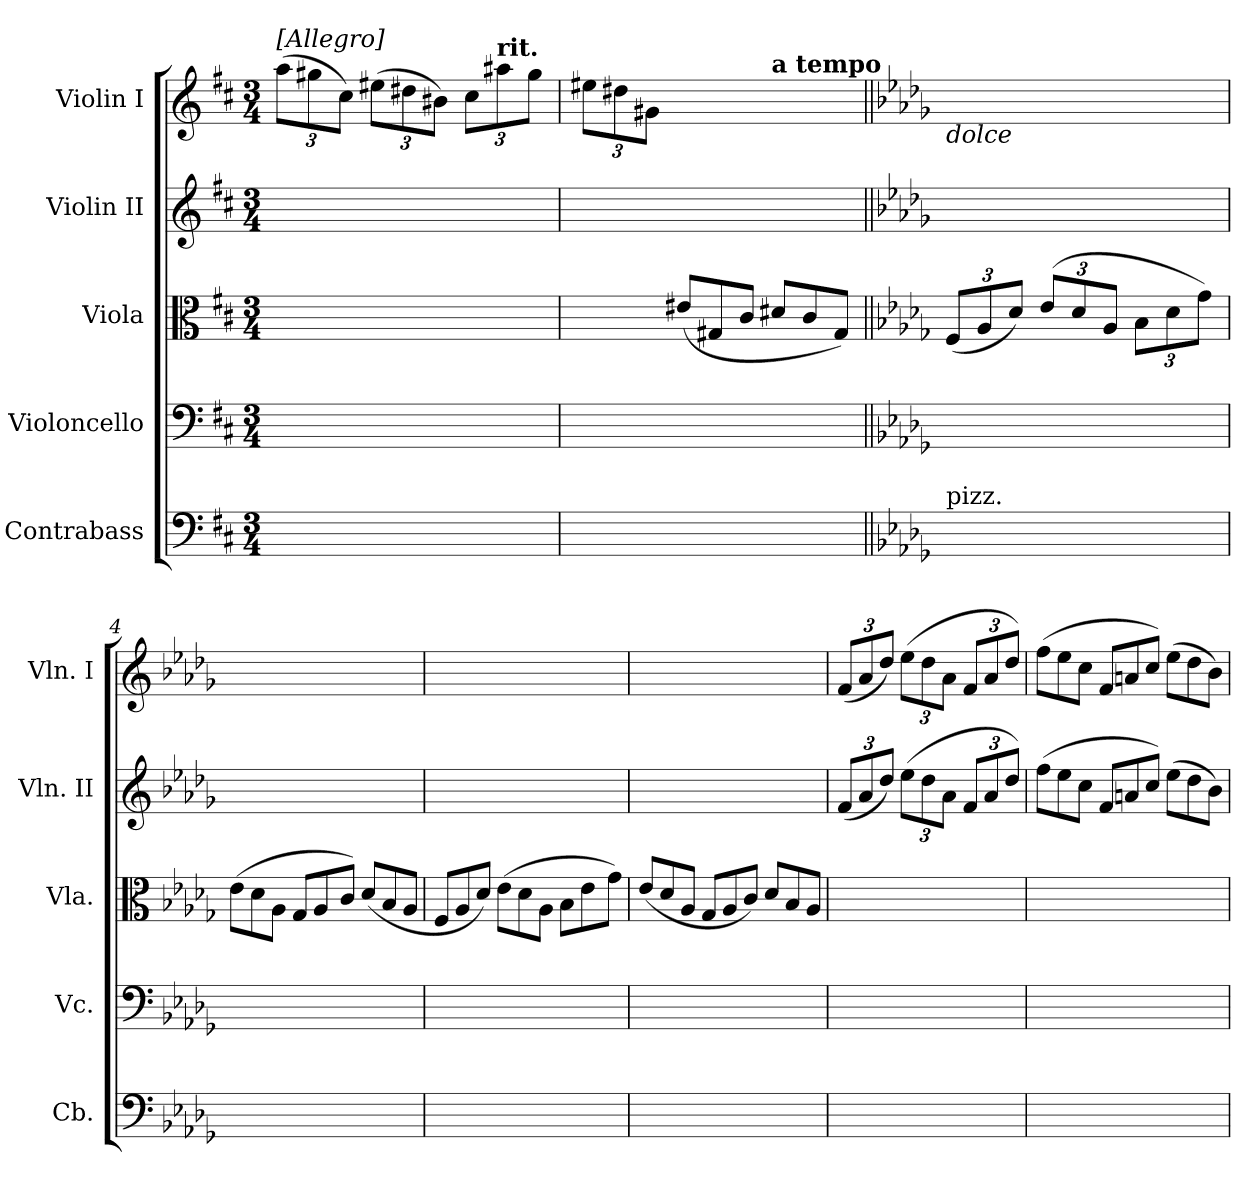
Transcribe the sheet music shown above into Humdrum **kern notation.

**kern	**kern	**kern	**kern	**kern
*part5	*part4	*part3	*part2	*part1
*staff5	*staff4	*staff3	*staff2	*staff1
*I"Contrabass	*I"Violoncello	*I"Viola	*I"Violin II	*I"Violin I
*I'Cb.	*I'Vc.	*I'Vla.	*I'Vln. II	*I'Vln. I
*clefF4	*clefF4	*clefC3	*clefG2	*clefG2
*ITrd7c12	*	*	*	*
*k[f#c#]	*k[f#c#]	*k[f#c#]	*k[f#c#]	*k[f#c#]
*D:	*D:	*D:	*D:	*D:
*M3/4	*M3/4	*M3/4	*M3/4	*M3/4
=1	=1	=1	=1	=1
!	!	!	!	!LO:TX:a:B:t=[Allegro]
4%3ryy	4ryy	4ryy	4ryy	(12aaL
.	.	.	.	12gg#X
.	.	.	.	12cc#J)
.	4ryy	4ryy	4ryy	(12ee#XL
.	.	.	.	12dd#X
.	.	.	.	12b#XJ)
.	4ryy	4ryy	4ryy	12cc#L
!	!	!	!	!LO:TX:a:B:t=rit.
.	.	.	.	12aa#X
.	.	.	.	12gg#J
=2	=2	=2	=2	=2
4%3ryy	4ryy	4ryy	4ryy	12ee#XL
.	.	.	.	12dd#X
.	.	.	.	12g#XJ
*	*	*Xtuplet	*	*
.	2ryy	(12e#XL	4ryy	4ryy
.	.	12G#X	.	.
.	.	12c#J	.	.
!	!	!	!	!LO:TX:a:B:t=a tempo
.	.	12d#XL	4ryy	4ryy
.	.	12c#	.	.
.	.	12G#J)	.	.
=3||	=3||	=3||	=3||	=3||
*k[b-e-a-d-g-]	*k[b-e-a-d-g-]	*k[b-e-a-d-g-]	*k[b-e-a-d-g-]	*k[b-e-a-d-g-]
*D-:	*D-:	*D-:	*D-:	*D-:
*	*	*tuplet	*	*
!	!	!	!	!LO:TX:b:i:t=dolce
!LO:TX:a:t=pizz.	!	!	!	!
4ryy	4ryy	(12FL	4ryy	4ryy
.	.	12A-	.	.
.	.	12d-J)	.	.
4ryy	4ryy	(12e-/L	4ryy	4ryy
.	.	12d-	.	.
.	.	12A-J	.	.
4ryy	4ryy	12B-L	4ryy	4ryy
.	.	12d-	.	.
.	.	12g-J)	.	.
=4	=4	=4	=4	=4
*	*	*Xtuplet	*	*
4ryy	4ryy	(12e-L	2.ryy	4.ryy
.	.	12d-	.	.
.	.	12A-J	.	.
4ryy	4ryy	12G-L	.	.
.	.	12A-	.	.
.	.	.	.	8ryy
.	.	12cJ)	.	.
4ryy	4ryy	(12d-L	.	4ryy
.	.	12B-	.	.
.	.	12A-J	.	.
=5	=5	=5	=5	=5
4ryy	4ryy	12FL	4%3ryy	4ryy
.	.	12A-	.	.
.	.	12d-J)	.	.
4ryy	4ryy	(12e-L	.	4ryy
.	.	12d-	.	.
.	.	12A-J	.	.
4ryy	4ryy	12B-L	.	8ryy
.	.	12e-	.	.
.	.	.	.	8ryy
.	.	12g-J)	.	.
=6	=6	=6	=6	=6
4ryy	4ryy	(12e-/L	2.ryy	4ryy
.	.	12d-	.	.
.	.	12A-J	.	.
4ryy	4ryy	12G-L	.	4ryy
.	.	12A-	.	.
.	.	12cJ)	.	.
4ryy	4ryy	12d-L	.	4ryy
.	.	12B-	.	.
.	.	12A-J	.	.
=7	=7	=7	=7	=7
4%3ryy	4ryy	4ryy	(12fL	(12fL
.	.	.	12a-	12a-
.	.	.	12dd-J)	12dd-J)
.	4ryy	4ryy	(12ee-L	(12ee-L
.	.	.	12dd-	12dd-
.	.	.	12a-J	12a-J
.	4ryy	4ryy	12fL	12fL
.	.	.	12a-	12a-
.	.	.	12dd-J)	12dd-J)
=8	=8	=8	=8	=8
*	*	*	*Xtuplet	*Xtuplet
4ryy	4ryy	4ryy	(12ffL	(12ffL
.	.	.	12ee-	12ee-
.	.	.	12ccJ	12ccJ
4ryy	4ryy	4ryy	12fL	12fL
.	.	.	12an	12an
.	.	.	12ccJ)	12ccJ)
4ryy	4ryy	4ryy	(12ee-L	(12ee-L
.	.	.	12dd-	12dd-
.	.	.	12b-J)	12b-J)
=	=	=	=	=
*-	*-	*-	*-	*-
